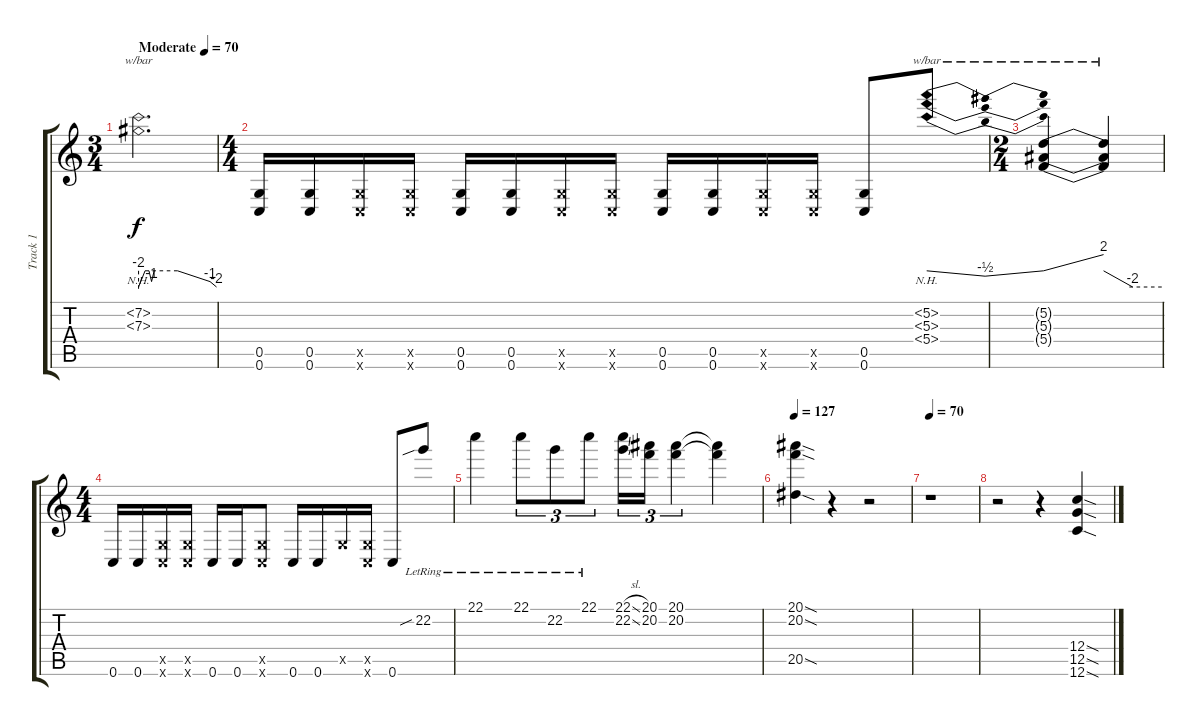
\track ("Track 1" "Track 1") {instrument distortionguitar}
\staff {score tabs}
\tuning (D4 A3 F3 C3 G2 C2) {hide}
\ts (3 4)
\tempo (70 "Moderate")
\clef g2
\ks c
(7.2{nh} 7.3{nh}).2{d tbe (custom default 0 -8 5 0 8 0 10 -4 12 0 30 0 55 -4 60 -8) dy f instrument distortionguitar} |
\ts (4 4)
(0.5 0.6).16 (0.5 0.6).16 (0.5{x} 0.6{x}).16 (0.5{x} 0.6{x}).16 (0.5 0.6).16 (0.5 0.6).16 (0.5{x} 0.6{x}).16 (0.5{x} 0.6{x}).16 (0.5 0.6).16 (0.5 0.6).16 (0.5{x} 0.6{x}).16 (0.5{x} 0.6{x}).16 (0.5 0.6).8 (5.2{nh} 5.3{nh} 5.4{nh}).8{tbe (dip default 0 0 30 -2 60 0)} |
\ts (2 4)
(5.2{t} 5.3{t} 5.4{t}).4{tbe (dive default 0 0 60 8)} (5.2{t} 5.3{t} 5.4{t}).4{tbe (custom default 0 0 30 -8 60 -8)} |
\ts (4 4)
0.6.16 0.6.16 (0.5{x} 0.6{x}).16 (0.5{x} 0.6{x}).16 0.6.16 0.6.16 (0.5{x} 0.6{x}).8 0.6.16 0.6.16 0.5{x}.16 (0.5{x} 0.6{x}).16 0.6.8 22.2{sib lr}.8 |
22.1{lr}.4 22.1{lr}.8{tu (3 2)} 22.2{lr}.8{tu (3 2)} 22.1{lr}.8{tu (3 2)} (22.1{sl} 22.2{sl}).16{tu (3 2)} (20.1 20.2).16{tu (3 2)} (20.1 20.2).4{tu (3 2)} (20.1{t} 20.2{t}).4 |
\tempo 127
(20.1{sod} 20.2{sod} 20.5{sod}).4 r.4 r.2 |
\tempo 70
r.1 |
r.2 r.4 (12.4{sod} 12.5{sod} 12.6{sod}).4
